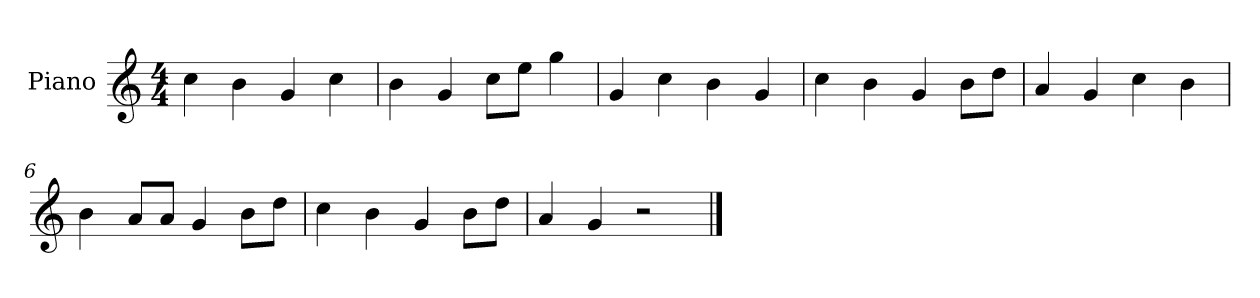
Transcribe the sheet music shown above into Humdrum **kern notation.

**kern
*part1
*staff1
*I"Piano
*I'P-no
*clefG2
*k[]
*M4/4
*MM90
=1
4cc\
4b\
4g/
4cc\
=2
4b\
4g/
8cc\L
8ee\J
4gg\
=3
4g/
4cc\
4b\
4g/
=4
4cc\
4b\
4g/
8b\L
8dd\J
=5
4a/
4g/
4cc\
4b\
=6
4b\
8a/L
8a/J
4g/
8b\L
8dd\J
=7
4cc\
4b\
4g/
8b\L
8dd\J
=8
4a/
4g/
2r
==
*-
